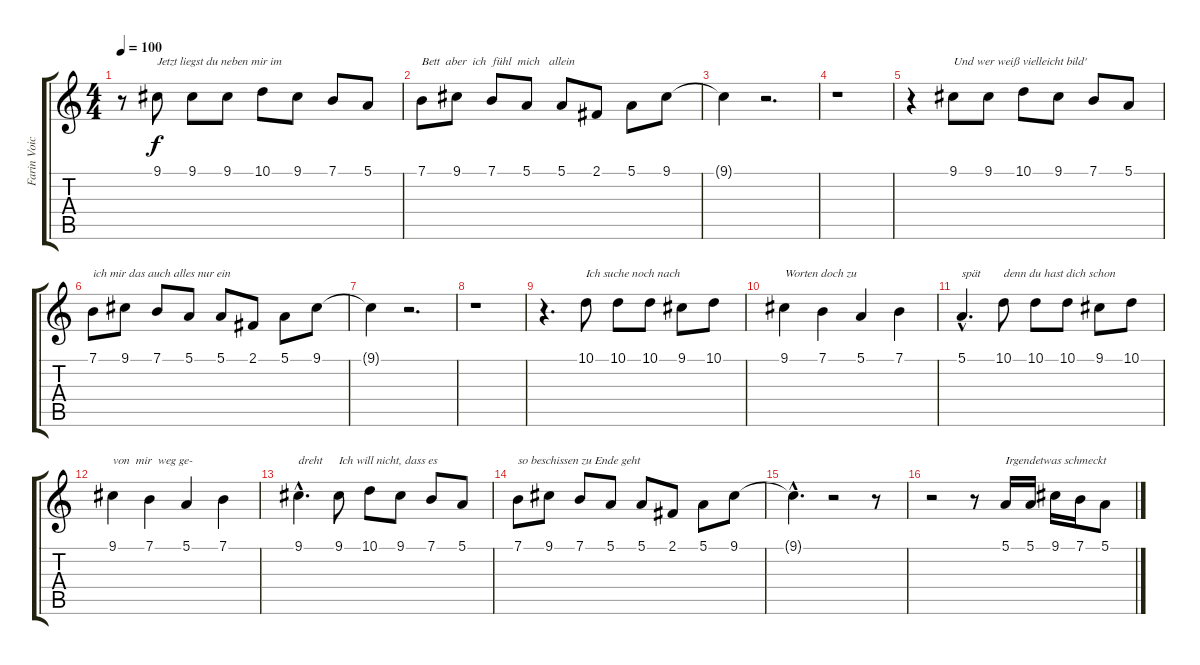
\track ("Farin Voice" "Farin Voic") {instrument frenchhorn}
\staff {score tabs}
\tuning (E4 B3 G3 D3 A2 E2) {hide}
\ts (4 4)
\tempo 100
\clef g2
\ks c
r.8{dy f} 9.1.8{txt "Jetzt liegst du neben mir im"} 9.1.8 9.1.8 10.1.8 9.1.8 7.1.8 5.1.8 |
7.1.8{txt "Bett  aber  ich  fühl  mich   allein"} 9.1.8 7.1.8 5.1.8 5.1.8 2.1.8 5.1.8 9.1.8 |
9.1{t}.4 r.2{d} |
r.1 |
r.4 9.1.8{txt "Und wer weiß vielleicht bild'"} 9.1.8 10.1.8 9.1.8 7.1.8 5.1.8 |
7.1.8{txt "ich mir das auch alles nur ein"} 9.1.8 7.1.8 5.1.8 5.1.8 2.1.8 5.1.8 9.1.8 |
9.1{t}.4 r.2{d} |
r.1 |
r.4{d} 10.1.8{txt "Ich suche noch nach"} 10.1.8 10.1.8 9.1.8 10.1.8 |
9.1.4{txt "Worten doch zu "} 7.1.4 5.1.4 7.1.4 |
5.1{hac}.4{d txt "spät"} 10.1.8{txt "denn du hast dich schon "} 10.1.8 10.1.8 9.1.8 10.1.8 |
9.1.4{txt "von  mir  weg ge-"} 7.1.4 5.1.4 7.1.4 |
9.1{hac}.4{d txt "dreht"} 9.1.8{txt "Ich will nicht, dass es "} 10.1.8 9.1.8 7.1.8 5.1.8 |
7.1.8{txt "so beschissen zu Ende geht"} 9.1.8 7.1.8 5.1.8 5.1.8 2.1.8 5.1.8 9.1.8 |
9.1{hac t}.4{d} r.2 r.8 |
r.2 r.8 5.1.16{txt "Irgendetwas schmeckt"} 5.1.16 9.1.16 7.1.16 5.1.8
